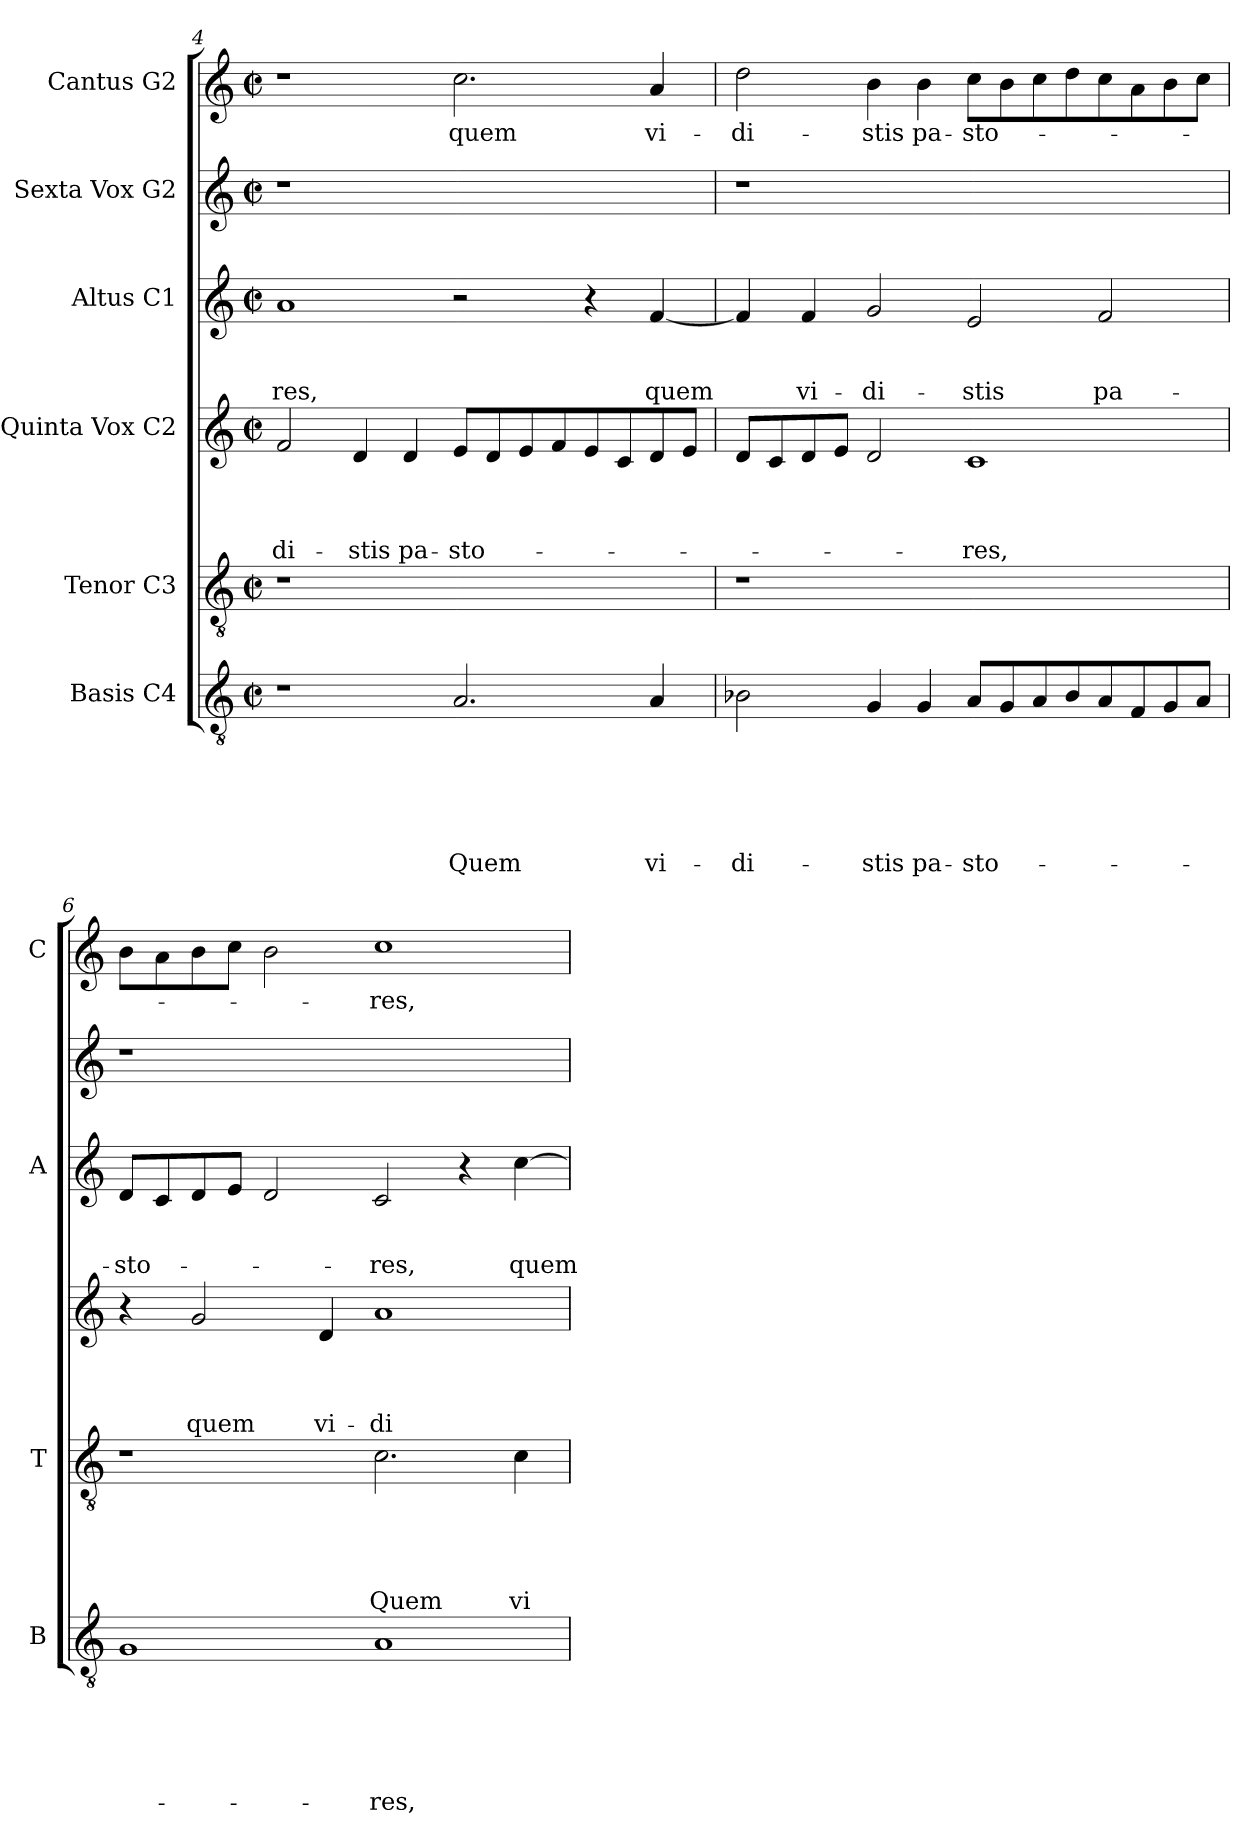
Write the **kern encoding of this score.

**kern	**text	**text	**text	**text	**text	**text	**kern	**text	**text	**text	**text	**text	**kern	**text	**text	**text	**text	**kern	**text	**text	**text	**kern	**kern	**text
*part6	*part6	*part6	*part6	*part6	*part6	*part6	*part5	*part5	*part5	*part5	*part5	*part5	*part4	*part4	*part4	*part4	*part4	*part3	*part3	*part3	*part3	*part2	*part1	*part1
*staff6	*staff6	*staff6	*staff6	*staff6	*staff6	*staff6	*staff5	*staff5	*staff5	*staff5	*staff5	*staff5	*staff4	*staff4	*staff4	*staff4	*staff4	*staff3	*staff3	*staff3	*staff3	*staff2	*staff1	*staff1
*I"Basis C4	*	*	*	*	*	*	*I"Tenor C3	*	*	*	*	*	*I"Quinta Vox C2	*	*	*	*	*I"Altus C1	*	*	*	*I"Sexta Vox G2	*I"Cantus G2	*
*I'B	*	*	*	*	*	*	*I'T	*	*	*	*	*	*	*	*	*	*	*I'A	*	*	*	*	*I'C	*
!!LO:LB:g=z
*clefGv2	*	*	*	*	*	*	*clefGv2	*	*	*	*	*	*clefG2	*	*	*	*	*clefG2	*	*	*	*clefG2	*clefG2	*
*k[]	*	*	*	*	*	*	*k[]	*	*	*	*	*	*k[]	*	*	*	*	*k[]	*	*	*	*k[]	*k[]	*
*C:	*	*	*	*	*	*	*C:	*	*	*	*	*	*C:	*	*	*	*	*C:	*	*	*	*C:	*C:	*
*M2/2	*	*	*	*	*	*	*M2/2	*	*	*	*	*	*M2/2	*	*	*	*	*M2/2	*	*	*	*M2/2	*M2/2	*
*met(c|)	*	*	*	*	*	*	*met(c|)	*	*	*	*	*	*met(c|)	*	*	*	*	*met(c|)	*	*	*	*met(c|)	*met(c|)	*
=4	=4	=4	=4	=4	=4	=4	=4	=4	=4	=4	=4	=4	=4	=4	=4	=4	=4	=4	=4	=4	=4	=4	=4	=4
!	!	!	!	!	!	!	!	!	!	!	!	!	!	!	!	!	!LO:LY:b	!	!	!	!LO:LY:b	!	!	!
1r	.	.	.	.	.	.	1r	.	.	.	.	.	2f/	.	.	.	-di-	1a	.	.	-res,	1r	1r	.
!	!	!	!	!	!	!	!	!	!	!	!	!	!	!	!	!	!LO:LY:b	!	!	!	!	!	!	!
.	.	.	.	.	.	.	.	.	.	.	.	.	4d/	.	.	.	-stis	.	.	.	.	.	.	.
!	!	!	!	!	!	!	!	!	!	!	!	!	!	!	!	!	!LO:LY:b	!	!	!	!	!	!	!
.	.	.	.	.	.	.	.	.	.	.	.	.	4d/	.	.	.	pa-	.	.	.	.	.	.	.
!	!	!	!	!	!	!LO:LY:b	!	!	!	!	!	!	!	!	!	!	!LO:LY:b	!	!	!	!	!	!	!LO:LY:b
2.A/	.	.	.	.	.	Quem	1ryy	.	.	.	.	.	8e/L	.	.	.	-sto-	2r	.	.	.	1ryy	2.cc\	quem
.	.	.	.	.	.	.	.	.	.	.	.	.	8d/	.	.	.	.	.	.	.	.	.	.	.
.	.	.	.	.	.	.	.	.	.	.	.	.	8e/	.	.	.	.	.	.	.	.	.	.	.
.	.	.	.	.	.	.	.	.	.	.	.	.	8f/	.	.	.	.	.	.	.	.	.	.	.
.	.	.	.	.	.	.	.	.	.	.	.	.	8e/	.	.	.	.	4r	.	.	.	.	.	.
.	.	.	.	.	.	.	.	.	.	.	.	.	8c/	.	.	.	.	.	.	.	.	.	.	.
!	!	!	!	!	!	!LO:LY:b	!	!	!	!	!	!	!	!	!	!	!	!	!	!	!LO:LY:b	!	!	!LO:LY:b
4A/	.	.	.	.	.	vi-	.	.	.	.	.	.	8d/	.	.	.	.	[4f/	.	.	quem	.	4a/	vi-
.	.	.	.	.	.	.	.	.	.	.	.	.	8e/J	.	.	.	.	.	.	.	.	.	.	.
=5	=5	=5	=5	=5	=5	=5	=5	=5	=5	=5	=5	=5	=5	=5	=5	=5	=5	=5	=5	=5	=5	=5	=5	=5
!	!	!	!	!	!	!LO:LY:b	!	!	!	!	!	!	!	!	!	!	!	!	!	!	!	!	!	!LO:LY:b
2B-X\	.	.	.	.	.	-di-	1r	.	.	.	.	.	8d/L	.	.	.	.	4f/]	.	.	.	1r	2dd\	-di-
.	.	.	.	.	.	.	.	.	.	.	.	.	8c/	.	.	.	.	.	.	.	.	.	.	.
!	!	!	!	!	!	!	!	!	!	!	!	!	!	!	!	!	!	!	!	!	!LO:LY:b	!	!	!
.	.	.	.	.	.	.	.	.	.	.	.	.	8d/	.	.	.	.	4f/	.	.	vi-	.	.	.
.	.	.	.	.	.	.	.	.	.	.	.	.	8e/J	.	.	.	.	.	.	.	.	.	.	.
!	!	!	!	!	!	!LO:LY:b	!	!	!	!	!	!	!	!	!	!	!	!	!	!	!LO:LY:b	!	!	!LO:LY:b
4G/	.	.	.	.	.	-stis	.	.	.	.	.	.	2d/	.	.	.	.	2g/	.	.	-di-	.	4b\	-stis
!	!	!	!	!	!	!LO:LY:b	!	!	!	!	!	!	!	!	!	!	!	!	!	!	!	!	!	!LO:LY:b
4G/	.	.	.	.	.	pa-	.	.	.	.	.	.	.	.	.	.	.	.	.	.	.	.	4b\	pa-
!	!	!	!	!	!	!LO:LY:b	!	!	!	!	!	!	!	!	!	!	!LO:LY:b	!	!	!	!LO:LY:b	!	!	!LO:LY:b
8A/L	.	.	.	.	.	-sto-	1ryy	.	.	.	.	.	1c	.	.	.	-res,	2e/	.	.	-stis	1ryy	8cc\L	-sto-
8G/	.	.	.	.	.	.	.	.	.	.	.	.	.	.	.	.	.	.	.	.	.	.	8b\	.
8A/	.	.	.	.	.	.	.	.	.	.	.	.	.	.	.	.	.	.	.	.	.	.	8cc\	.
8B-/	.	.	.	.	.	.	.	.	.	.	.	.	.	.	.	.	.	.	.	.	.	.	8dd\	.
!	!	!	!	!	!	!	!	!	!	!	!	!	!	!	!	!	!	!	!	!	!LO:LY:b	!	!	!
8A/	.	.	.	.	.	.	.	.	.	.	.	.	.	.	.	.	.	2f/	.	.	pa-	.	8cc\	.
8F/	.	.	.	.	.	.	.	.	.	.	.	.	.	.	.	.	.	.	.	.	.	.	8a\	.
8G/	.	.	.	.	.	.	.	.	.	.	.	.	.	.	.	.	.	.	.	.	.	.	8b\	.
8A/J	.	.	.	.	.	.	.	.	.	.	.	.	.	.	.	.	.	.	.	.	.	.	8cc\J	.
=6	=6	=6	=6	=6	=6	=6	=6	=6	=6	=6	=6	=6	=6	=6	=6	=6	=6	=6	=6	=6	=6	=6	=6	=6
!	!	!	!	!	!	!	!	!	!	!	!	!	!	!	!	!	!	!	!	!	!LO:LY:b	!	!	!
1G	.	.	.	.	.	.	1r	.	.	.	.	.	4r	.	.	.	.	8d/L	.	.	-sto-	1r	8b\L	.
.	.	.	.	.	.	.	.	.	.	.	.	.	.	.	.	.	.	8c/	.	.	.	.	8a\	.
!	!	!	!	!	!	!	!	!	!	!	!	!	!	!	!	!	!LO:LY:b	!	!	!	!	!	!	!
.	.	.	.	.	.	.	.	.	.	.	.	.	2g/	.	.	.	quem	8d/	.	.	.	.	8b\	.
.	.	.	.	.	.	.	.	.	.	.	.	.	.	.	.	.	.	8e/J	.	.	.	.	8cc\J	.
.	.	.	.	.	.	.	.	.	.	.	.	.	.	.	.	.	.	2d/	.	.	.	.	2b\	.
!	!	!	!	!	!	!	!	!	!	!	!	!	!	!	!	!	!LO:LY:b	!	!	!	!	!	!	!
.	.	.	.	.	.	.	.	.	.	.	.	.	4d/	.	.	.	vi-	.	.	.	.	.	.	.
!	!	!	!	!	!	!LO:LY:b	!	!	!	!	!	!LO:LY:b	!	!	!	!	!LO:LY:b	!	!	!	!LO:LY:b	!	!	!LO:LY:b
1A	.	.	.	.	.	-res,	2.c\	.	.	.	.	Quem	1a	.	.	.	-di-	2c/	.	.	-res,	1ryy	1cc	-res,
.	.	.	.	.	.	.	.	.	.	.	.	.	.	.	.	.	.	4r	.	.	.	.	.	.
!	!	!	!	!	!	!	!	!	!	!	!	!LO:LY:b	!	!	!	!	!	!	!	!	!LO:LY:b	!	!	!
.	.	.	.	.	.	.	4c\	.	.	.	.	vi-	.	.	.	.	.	[4cc\	.	.	quem	.	.	.
=	=	=	=	=	=	=	=	=	=	=	=	=	=	=	=	=	=	=	=	=	=	=	=	=
*-	*-	*-	*-	*-	*-	*-	*-	*-	*-	*-	*-	*-	*-	*-	*-	*-	*-	*-	*-	*-	*-	*-	*-	*-
